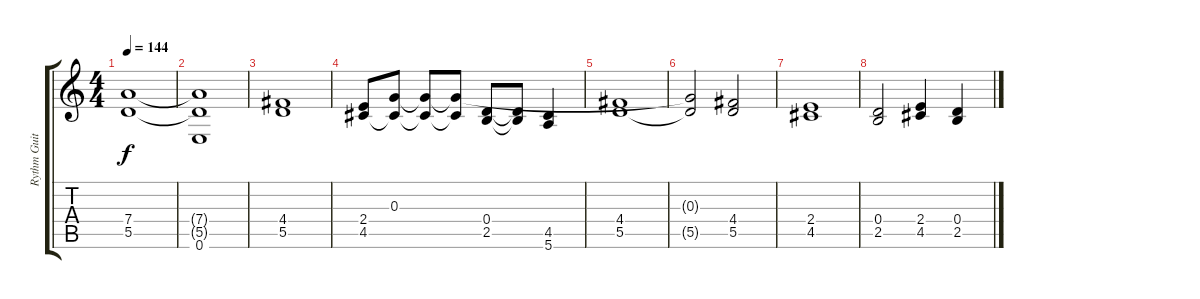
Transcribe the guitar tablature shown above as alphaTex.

\track ("Rythm Guitar" "Rythm Guit") {instrument distortionguitar}
\staff {score tabs}
\tuning (E4 B3 G3 D3 A2 E2) {hide}
\ts (4 4)
\tempo 144
\clef g2
\ks c
(7.4 5.5).1{dy f} |
(7.4{t} 5.5{t} 0.6{t}).1 |
(4.4 5.5).1 |
(2.4 4.5).8 (0.3 4.5{t}).8 (0.3{t} 4.5{t}).8 (0.3{t} 4.5{t}).8 (0.4 2.5).8 (0.4{t} 2.5{t}).8 (4.5 5.6).4 |
(4.4 5.5).1 |
(0.3{t} 5.5{t}).2 (4.4 5.5).2 |
(2.4 4.5).1 |
(0.4 2.5).2 (2.4 4.5).4 (0.4 2.5).4
